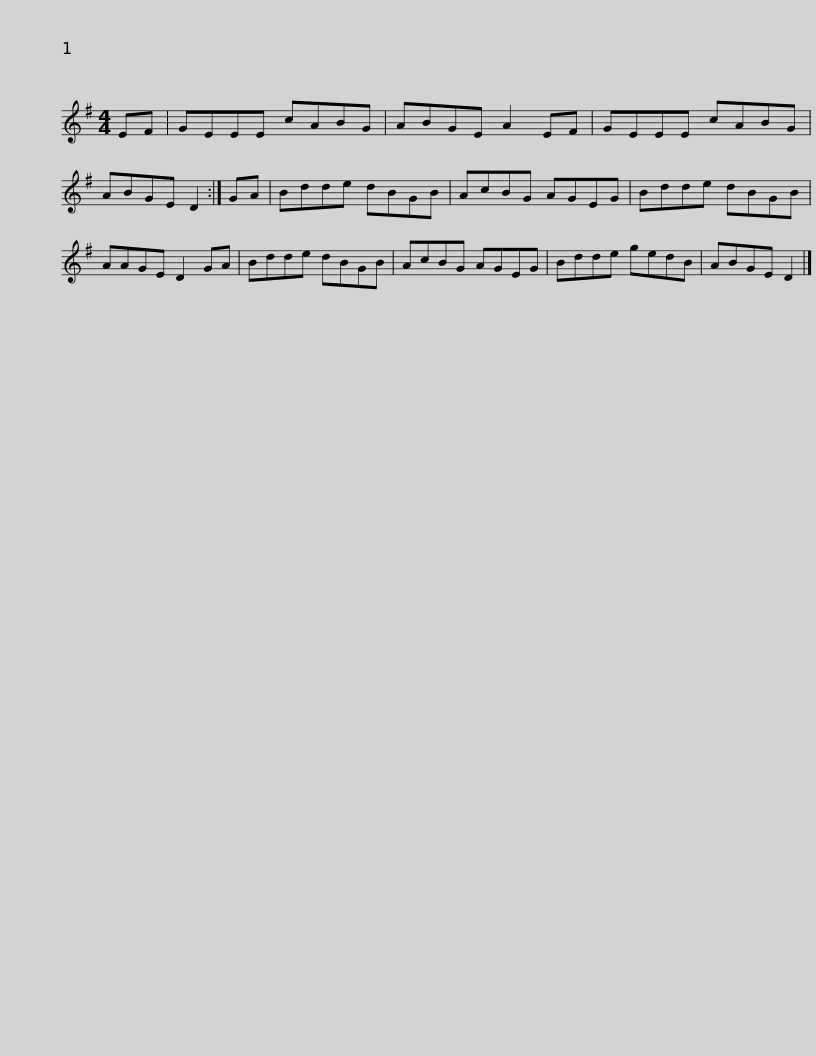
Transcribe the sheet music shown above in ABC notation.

X:1
L:1/8
M:4/4
I:linebreak $
K:Emin
V:1 treble
V:1
 EF | GEEE cABG | ABGE A2 EF | GEEE cABG | ABGE D2 :| %5
 GA | Bdde dBGB |$ AcBG AGEG | Bdde dBGB | AAGE D2 GA | %10
 Bdde dBGB | AcBG AGEG | Bdde gedB |$ ABGE D2 |] %14
